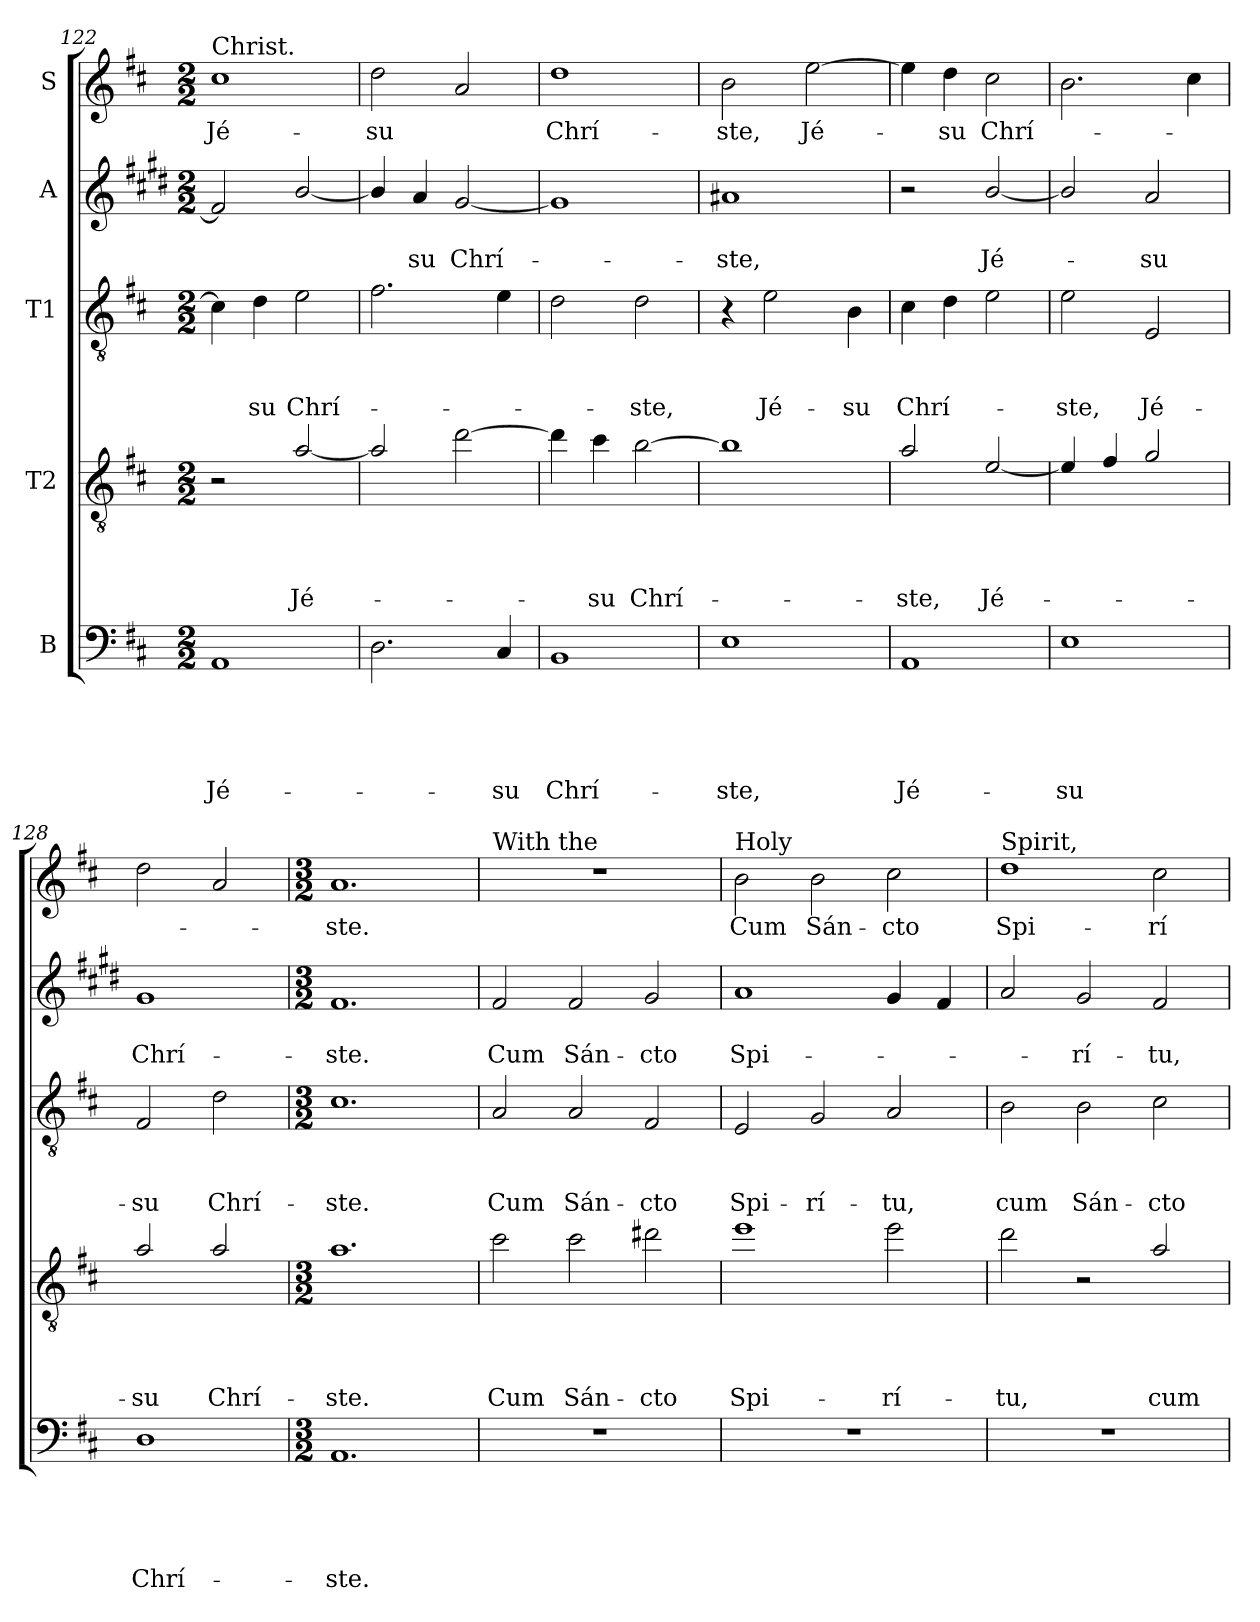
**kern	**text	**text	**text	**text	**text	**kern	**text	**text	**text	**text	**kern	**text	**text	**text	**kern	**text	**text	**kern	**text
*part5	*part5	*part5	*part5	*part5	*part5	*part4	*part4	*part4	*part4	*part4	*part3	*part3	*part3	*part3	*part2	*part2	*part2	*part1	*part1
*staff5	*staff5	*staff5	*staff5	*staff5	*staff5	*staff4	*staff4	*staff4	*staff4	*staff4	*staff3	*staff3	*staff3	*staff3	*staff2	*staff2	*staff2	*staff1	*staff1
*I"B	*	*	*	*	*	*I"T2	*	*	*	*	*I"T1	*	*	*	*I"A	*	*	*I"S	*
*clefF4	*	*	*	*	*	*clefGv2	*	*	*	*	*clefGv2	*	*	*	*clefG2	*	*	*clefG2	*
*	*	*	*	*	*	*ITrd8c14	*	*	*	*	*	*	*	*	*ITrd1c2	*	*	*	*
*k[f#c#]	*	*	*	*	*	*k[f#c#]	*	*	*	*	*k[f#c#]	*	*	*	*k[f#c#]	*	*	*k[f#c#]	*
*D:	*	*	*	*	*	*D:	*	*	*	*	*D:	*	*	*	*D:	*	*	*D:	*
*M2/2	*	*	*	*	*	*M2/2	*	*	*	*	*M2/2	*	*	*	*M2/2	*	*	*M2/2	*
=122	=122	=122	=122	=122	=122	=122	=122	=122	=122	=122	=122	=122	=122	=122	=122	=122	=122	=122	=122
!	!	!	!	!	!	!	!	!	!	!	!	!	!	!	!	!	!	!LO:TX:a:t=Christ.	!
!	!	!	!	!	!LO:LY:b	!	!	!	!	!	!	!	!	!	!	!	!	!	!LO:LY:b
1AA	.	.	.	.	Jé-	2r	.	.	.	.	4c#\]	.	.	.	2e/]	.	.	1cc#	Jé-
!	!	!	!	!	!	!	!	!	!	!	!	!	!	!LO:LY:b	!	!	!	!	!
.	.	.	.	.	.	.	.	.	.	.	4d\	.	.	-su	.	.	.	.	.
!	!	!	!	!	!	!	!	!	!	!LO:LY:b	!	!	!	!LO:LY:b	!	!	!	!	!
.	.	.	.	.	.	[2A/	.	.	.	Jé-	2e\	.	.	Chrí-	[2a/	.	.	.	.
=123	=123	=123	=123	=123	=123	=123	=123	=123	=123	=123	=123	=123	=123	=123	=123	=123	=123	=123	=123
!	!	!	!	!	!	!	!	!	!	!	!	!	!	!	!	!	!	!	!LO:LY:b
2.D\	.	.	.	.	.	2A/]	.	.	.	.	2.f#\	.	.	.	4a/]	.	.	2dd\	-su
!	!	!	!	!	!	!	!	!	!	!	!	!	!	!	!	!	!LO:LY:b	!	!
.	.	.	.	.	.	.	.	.	.	.	.	.	.	.	4g/	.	-su	.	.
!	!	!	!	!	!	!	!	!	!	!	!	!	!	!	!	!	!LO:LY:b	!	!
.	.	.	.	.	.	[2d\	.	.	.	.	.	.	.	.	[2f#/	.	Chrí-	2a/	.
!	!	!	!	!	!LO:LY:b	!	!	!	!	!	!	!	!	!	!	!	!	!	!
4C#/	.	.	.	.	-su	.	.	.	.	.	4e\	.	.	.	.	.	.	.	.
!!LO:LB:g=z
=124	=124	=124	=124	=124	=124	=124	=124	=124	=124	=124	=124	=124	=124	=124	=124	=124	=124	=124	=124
!	!	!	!	!	!LO:LY:b	!	!	!	!	!	!	!	!	!	!	!	!	!	!LO:LY:b
1BB	.	.	.	.	Chrí-	4d\]	.	.	.	.	2d\	.	.	.	1f#]	.	.	1dd	Chrí-
!	!	!	!	!	!	!	!	!	!	!LO:LY:b	!	!	!	!	!	!	!	!	!
.	.	.	.	.	.	4c#\	.	.	.	-su	.	.	.	.	.	.	.	.	.
!	!	!	!	!	!	!	!	!	!	!LO:LY:b	!	!	!	!LO:LY:b	!	!	!	!	!
.	.	.	.	.	.	[2B\	.	.	.	Chrí-	2d\	.	.	-ste,	.	.	.	.	.
=125	=125	=125	=125	=125	=125	=125	=125	=125	=125	=125	=125	=125	=125	=125	=125	=125	=125	=125	=125
!	!	!	!	!	!LO:LY:b	!	!	!	!	!	!	!	!	!	!	!	!LO:LY:b	!	!LO:LY:b
1E	.	.	.	.	-ste,	1B]	.	.	.	.	4r	.	.	.	1g#X	.	-ste,	2b\	-ste,
!	!	!	!	!	!	!	!	!	!	!	!	!	!	!LO:LY:b	!	!	!	!	!
.	.	.	.	.	.	.	.	.	.	.	2e\	.	.	Jé-	.	.	.	.	.
!	!	!	!	!	!	!	!	!	!	!	!	!	!	!	!	!	!	!	!LO:LY:b
.	.	.	.	.	.	.	.	.	.	.	.	.	.	.	.	.	.	[2ee\	Jé-
!	!	!	!	!	!	!	!	!	!	!	!	!	!	!LO:LY:b	!	!	!	!	!
.	.	.	.	.	.	.	.	.	.	.	4B\	.	.	-su	.	.	.	.	.
=126	=126	=126	=126	=126	=126	=126	=126	=126	=126	=126	=126	=126	=126	=126	=126	=126	=126	=126	=126
!	!	!	!	!	!LO:LY:b	!	!	!	!	!LO:LY:b	!	!	!	!LO:LY:b	!	!	!	!	!
1AA	.	.	.	.	Jé-	2A/	.	.	.	-ste,	4c#\	.	.	Chrí-	2r	.	.	4ee\]	.
!	!	!	!	!	!	!	!	!	!	!	!	!	!	!	!	!	!	!	!LO:LY:b
.	.	.	.	.	.	.	.	.	.	.	4d\	.	.	.	.	.	.	4dd\	-su
!	!	!	!	!	!	!	!	!	!	!LO:LY:b	!	!	!	!	!	!	!LO:LY:b	!	!LO:LY:b
.	.	.	.	.	.	[2E/	.	.	.	Jé-	2e\	.	.	.	[2a/	.	Jé-	2cc#\	Chrí-
=127	=127	=127	=127	=127	=127	=127	=127	=127	=127	=127	=127	=127	=127	=127	=127	=127	=127	=127	=127
!	!	!	!	!	!LO:LY:b	!	!	!	!	!	!	!	!	!LO:LY:b	!	!	!	!	!
1E	.	.	.	.	-su	4E/]	.	.	.	.	2e\	.	.	-ste,	2a/]	.	.	2.b\	.
.	.	.	.	.	.	4F#/	.	.	.	.	.	.	.	.	.	.	.	.	.
!	!	!	!	!	!	!	!	!	!	!	!	!	!	!LO:LY:b	!	!	!LO:LY:b	!	!
.	.	.	.	.	.	2G/	.	.	.	.	2E/	.	.	Jé-	2g/	.	-su	.	.
.	.	.	.	.	.	.	.	.	.	.	.	.	.	.	.	.	.	4cc#\	.
=128	=128	=128	=128	=128	=128	=128	=128	=128	=128	=128	=128	=128	=128	=128	=128	=128	=128	=128	=128
!	!	!	!	!	!LO:LY:b	!	!	!	!	!LO:LY:b	!	!	!	!LO:LY:b	!	!	!LO:LY:b	!	!
1D	.	.	.	.	Chrí-	2A/	.	.	.	-su	2F#/	.	.	-su	1f#	.	Chrí-	2dd\	.
!	!	!	!	!	!	!	!	!	!	!LO:LY:b	!	!	!	!LO:LY:b	!	!	!	!	!
.	.	.	.	.	.	2A/	.	.	.	Chrí-	2d\	.	.	Chrí-	.	.	.	2a/	.
=129	=129	=129	=129	=129	=129	=129	=129	=129	=129	=129	=129	=129	=129	=129	=129	=129	=129	=129	=129
*M3/2	*	*	*	*	*	*M3/2	*	*	*	*	*M3/2	*	*	*	*M3/2	*	*	*M3/2	*
!	!	!	!	!	!LO:LY:b	!	!	!	!	!LO:LY:b	!	!	!	!LO:LY:b	!	!	!LO:LY:b	!	!LO:LY:b
1.AA	.	.	.	.	-ste.	1.A	.	.	.	-ste.	1.c#	.	.	-ste.	1.e	.	-ste.	1.a	-ste.
!!LO:PB:g=z
=130	=130	=130	=130	=130	=130	=130	=130	=130	=130	=130	=130	=130	=130	=130	=130	=130	=130	=130	=130
!	!	!	!	!	!	!	!	!	!	!	!	!	!	!	!	!	!	!LO:TX:a:t=With the	!
!	!	!	!	!	!	!	!	!	!	!LO:LY:b	!	!	!	!LO:LY:b	!	!	!LO:LY:b	!	!
1.r	.	.	.	.	.	2c#\	.	.	.	Cum	2A/	.	.	Cum	2e/	.	Cum	1.r	.
!	!	!	!	!	!	!	!	!	!	!LO:LY:b	!	!	!	!LO:LY:b	!	!	!LO:LY:b	!	!
.	.	.	.	.	.	2c#\	.	.	.	Sán-	2A/	.	.	Sán-	2e/	.	Sán-	.	.
!	!	!	!	!	!	!	!	!	!	!LO:LY:b	!	!	!	!LO:LY:b	!	!	!LO:LY:b	!	!
.	.	.	.	.	.	2d#X\	.	.	.	-cto	2F#/	.	.	-cto	2f#/	.	-cto	.	.
=131	=131	=131	=131	=131	=131	=131	=131	=131	=131	=131	=131	=131	=131	=131	=131	=131	=131	=131	=131
!	!	!	!	!	!	!	!	!	!	!	!	!	!	!	!	!	!	!LO:TX:a:t=Holy	!
!	!	!	!	!	!	!	!	!	!	!LO:LY:b	!	!	!	!LO:LY:b	!	!	!LO:LY:b	!	!LO:LY:b
1.r	.	.	.	.	.	1e	.	.	.	Spi-	2E/	.	.	Spi-	1g	.	Spi-	2b\	Cum
!	!	!	!	!	!	!	!	!	!	!	!	!	!	!LO:LY:b	!	!	!	!	!LO:LY:b
.	.	.	.	.	.	.	.	.	.	.	2G/	.	.	-rí-	.	.	.	2b\	Sán-
!	!	!	!	!	!	!	!	!	!	!LO:LY:b	!	!	!	!LO:LY:b	!	!	!	!	!LO:LY:b
.	.	.	.	.	.	2e\	.	.	.	-rí-	2A/	.	.	-tu,	4f#/	.	.	2cc#\	-cto
.	.	.	.	.	.	.	.	.	.	.	.	.	.	.	4e/	.	.	.	.
=132	=132	=132	=132	=132	=132	=132	=132	=132	=132	=132	=132	=132	=132	=132	=132	=132	=132	=132	=132
!	!	!	!	!	!	!	!	!	!	!	!	!	!	!	!	!	!	!LO:TX:a:t=Spirit,	!
!	!	!	!	!	!	!	!	!	!	!LO:LY:b	!	!	!	!LO:LY:b	!	!	!	!	!LO:LY:b
1.r	.	.	.	.	.	2d\	.	.	.	-tu,	2B\	.	.	cum	2g/	.	.	1dd	Spi-
!	!	!	!	!	!	!	!	!	!	!	!	!	!	!LO:LY:b	!	!	!LO:LY:b	!	!
.	.	.	.	.	.	2r	.	.	.	.	2B\	.	.	Sán-	2f#/	.	-rí-	.	.
!	!	!	!	!	!	!	!	!	!	!LO:LY:b	!	!	!	!LO:LY:b	!	!	!LO:LY:b	!	!LO:LY:b
.	.	.	.	.	.	2A/	.	.	.	cum	2c#\	.	.	-cto	2e/	.	-tu,	2cc#\	-rí-
=	=	=	=	=	=	=	=	=	=	=	=	=	=	=	=	=	=	=	=
*-	*-	*-	*-	*-	*-	*-	*-	*-	*-	*-	*-	*-	*-	*-	*-	*-	*-	*-	*-
